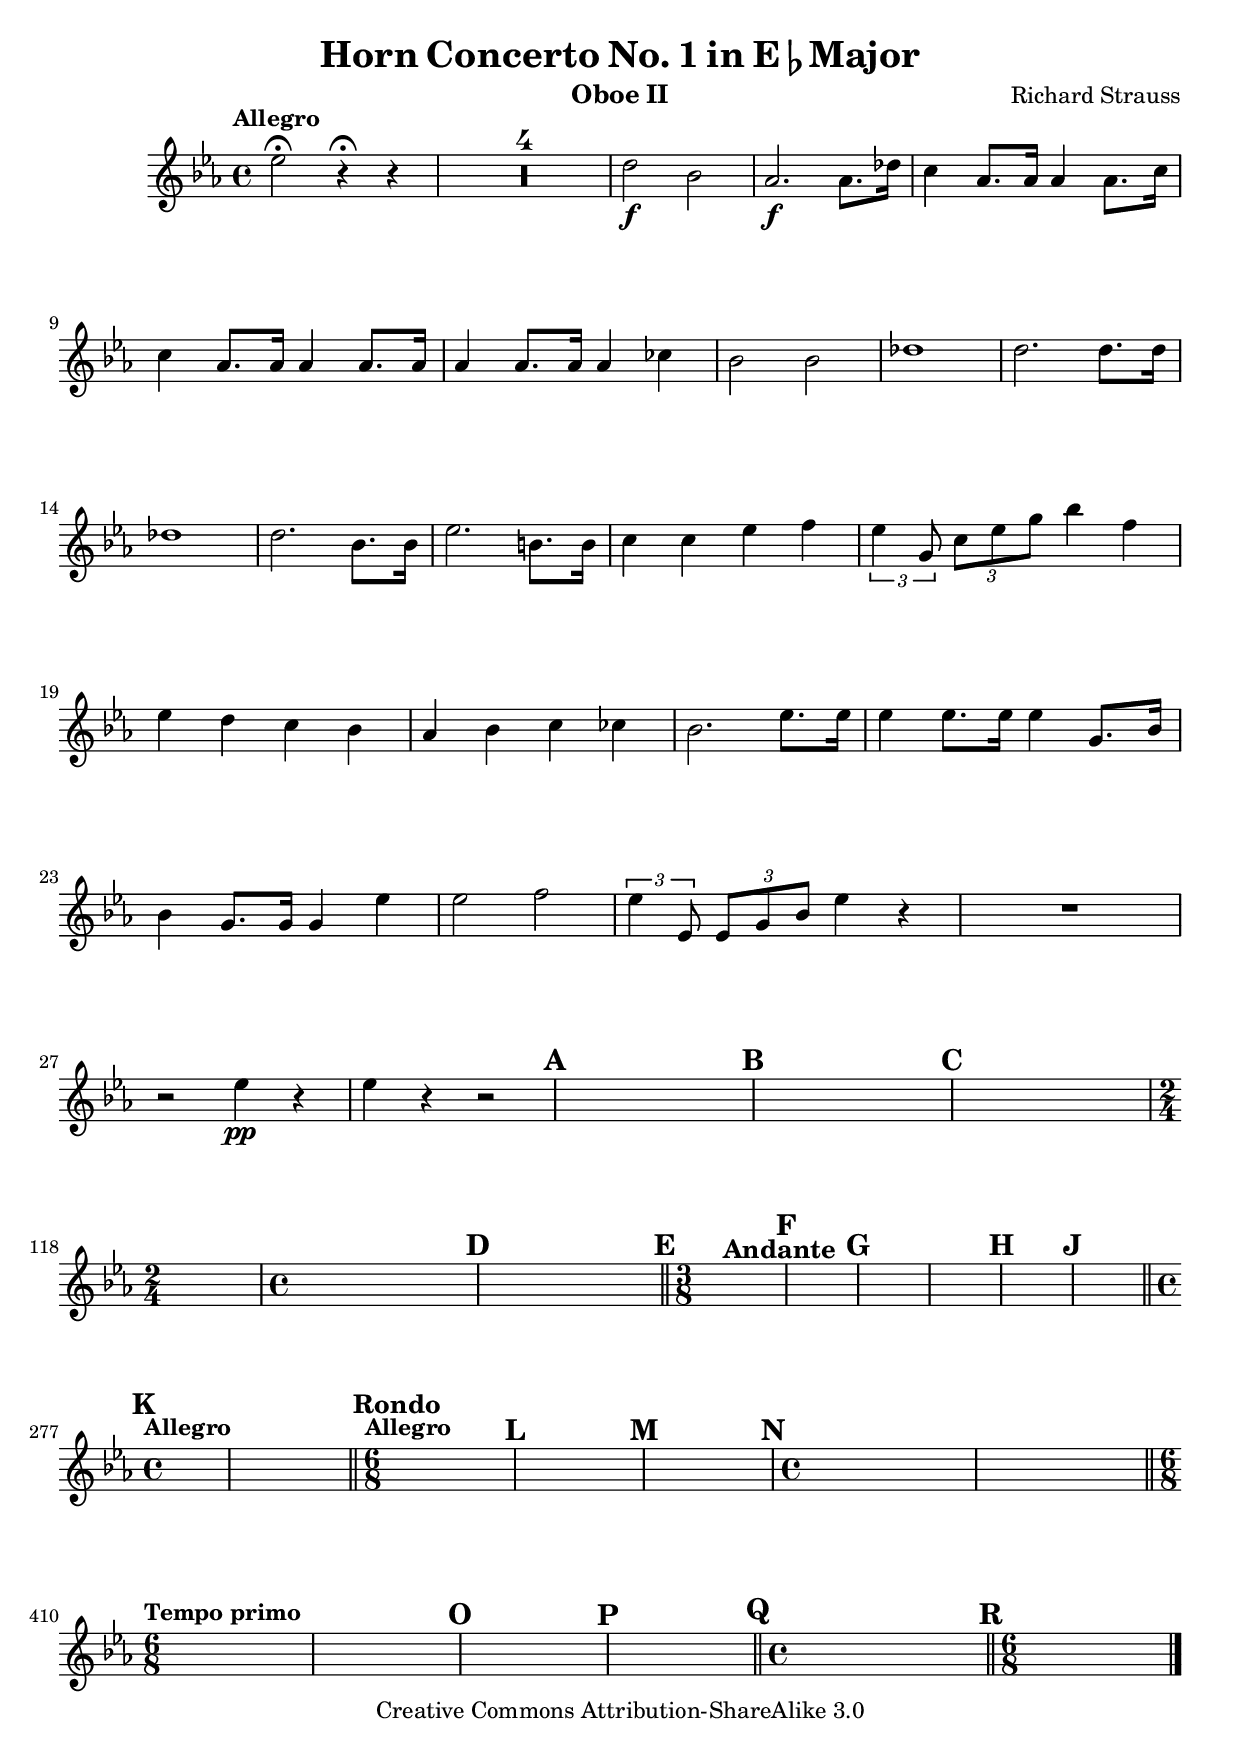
\version "2.12.2"

\version "2.12.2"

\include "defs.ily"

oboeTwoMvtI = \relative c''
{
  \key ees \major
  ees2\fermata r4\fermata r |
  R1*4 |
  d2\f bes |
  aes2.\f aes8. des16 |
  c4 aes8. aes16 aes4 aes8. c16
  c4 aes8. aes16 aes4 aes8. aes16
  aes4 aes8. aes16 aes4 ces |
  bes2 bes |
  des1 |
  d2. d8. d16 |
  des1 |
  d2. bes8. bes16 |
  ees2. b8. b16 |
  c4 c ees f |
  \times 2/3 {ees4 g,8} \times 2/3 {c8 ees g} bes4 f |
  ees d c bes |
  aes bes c ces |
  bes2. ees8. ees16 |
  ees4 ees8. ees16 ees4 g,8. bes16 |
  bes4 g8. g16 g4 ees' |
  ees2 f |
  \times 2/3 {ees4 ees,8} \times 2/3 {ees8 g bes} ees4 r |
  R1 |
  r2 ees4\pp r |
  ees4 r r2 |

  %A
}

oboeTwoMvtII = \relative c'
{
}

oboeTwoMvtIII = \relative c'
{
}

oboeTwo = {\oboeTwoMvtI \oboeTwoMvtII \oboeTwoMvtIII}




\paper
{
  ragged-last-bottom = ##f
}

instrument = \markup {Oboe II}

\include "header.ily"

notes = \oboeTwo

\include "part.ily"

